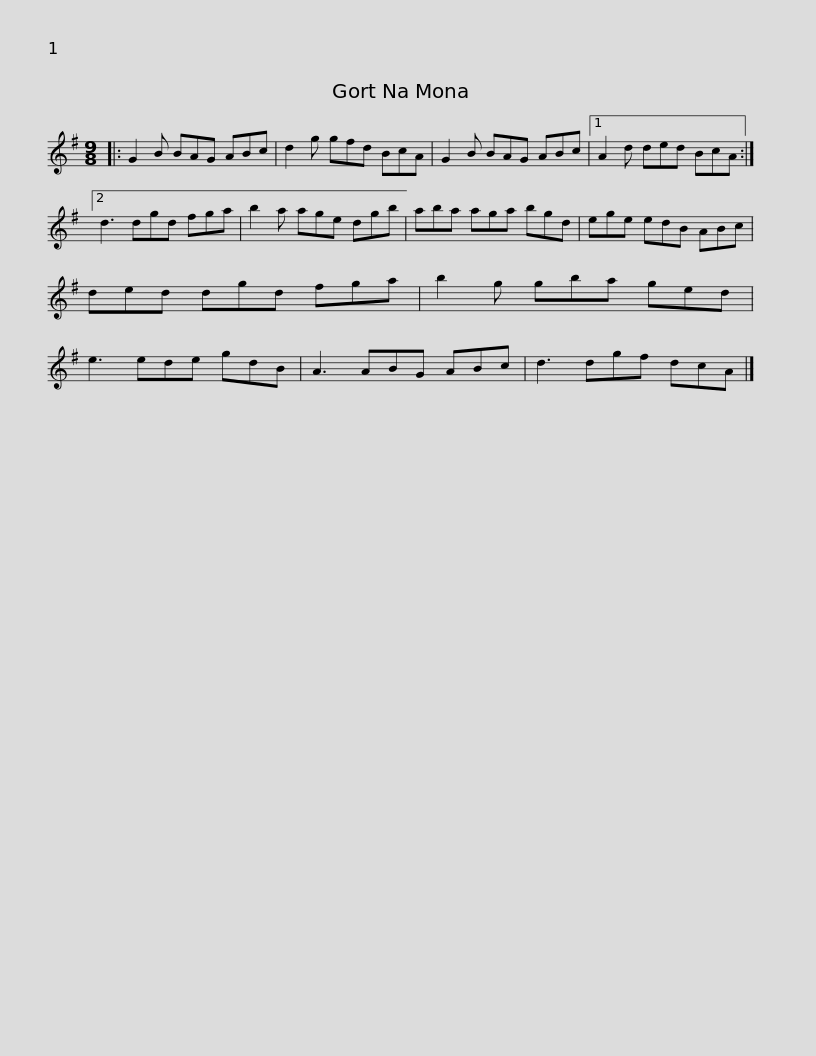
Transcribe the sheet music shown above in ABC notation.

X:1
L:1/8
M:9/8
I:linebreak $
K:G
V:1 treble
V:1
|: G2 B BAG ABc | d2 g gfd BcA | G2 B BAG ABc |1 A2 d ded BcA :|2 d3 dgd fga |$ %5
 b2 a age dgb | aba aga bgd | ege edB ABc | ded dgd fga |$ b2 g gba ged | %10
 e3 ede gdB | A3 ABG ABc | d3 dgf dcA |] %13
